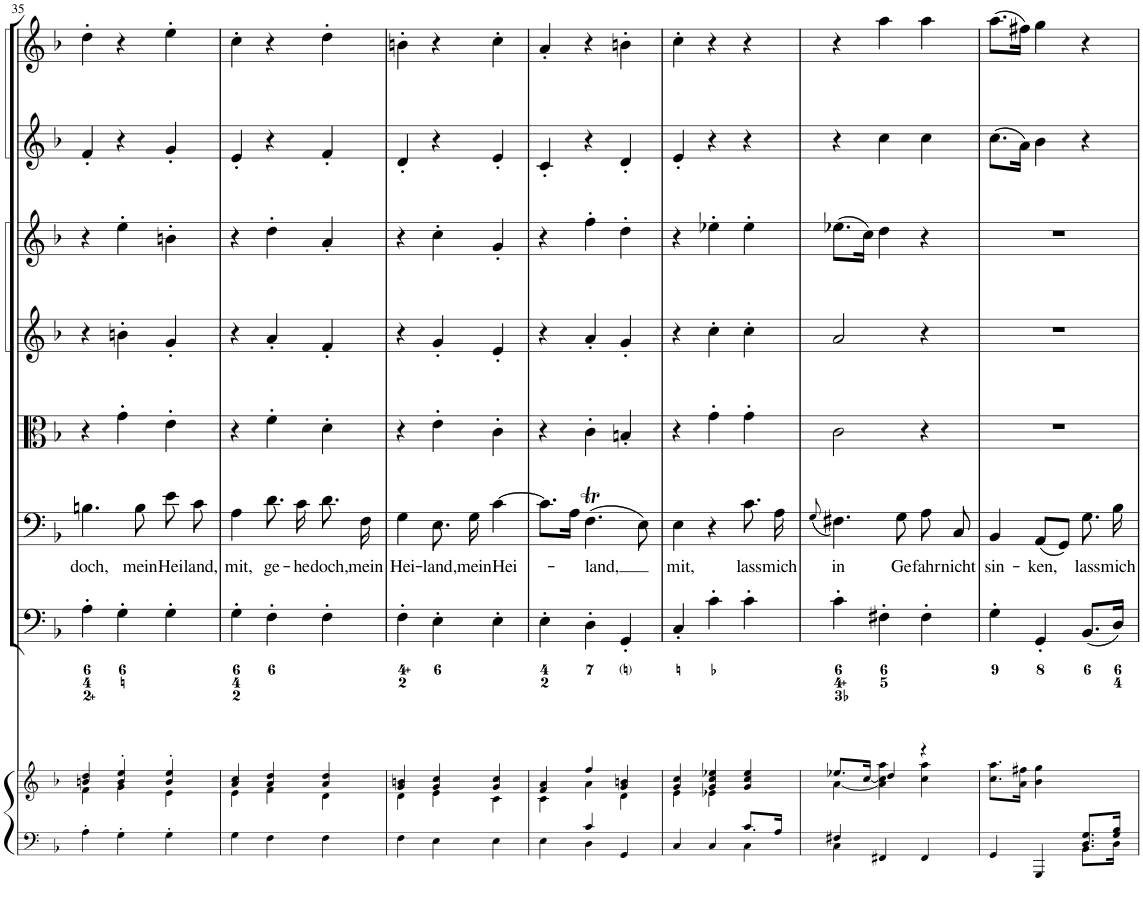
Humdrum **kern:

**kern	**kern	**kern	**kern	**text	**kern	**kern	**kern	**kern	**kern
*part8	*part8	*part7	*part6	*part6	*part5	*part4	*part3	*part2	*part1
*staff9	*staff8	*staff7	*staff6	*staff6	*staff5	*staff4	*staff3	*staff2	*staff1
*I"Piano reduction	*	*I"Continuo	*I"Basso	*	*I"Viola	*I"Violino II	*I"Violino I	*I"Oboe II	*I"Oboe I
*I'Pno	*	*	*	*	*	*	*	*I'Ob	*I'Ob
!!LO:PB:g=z
*clefF4	*clefG2	*clefF4	*clefF4	*	*clefC3	*clefG2	*clefG2	*clefG2	*clefG2
*k[b-]	*k[b-]	*k[b-]	*k[b-]	*	*k[b-]	*k[b-]	*k[b-]	*k[b-]	*k[b-]
*M3/4	*M3/4	*M3/4	*M3/4	*	*M3/4	*M3/4	*M3/4	*M3/4	*M3/4
=35	=35	=35	=35	=35	=35	=35	=35	=35	=35
*	*^	*	*	*	*	*	*	*	*
!	!	!	!	!	!LO:LY:b	!	!	!	!	!
4A'\	4bn/ 4dd/	4f\	4A'\	4.Bn\	doch,	4r	4r	4r	4f'/	4dd'\
4G'\	4b/' 4ee/'	4g\	4G'\	.	.	4g'\	4bn'\	4ee'\	4r	4r
!	!	!	!	!	!LO:LY:b	!	!	!	!	!
.	.	.	.	8B\	mein	.	.	.	.	.
!	!	!	!	!	!LO:LY:b	!	!	!	!	!
4G'\	4b/' 4ee/'	4e\	4G'\	8e\	Hei-	4e'\	4g'/	4bn'\	4g'/	4ee'\
!	!	!	!	!	!LO:LY:b	!	!	!	!	!
.	.	.	.	8c\	-land,	.	.	.	.	.
=36	=36	=36	=36	=36	=36	=36	=36	=36	=36	=36
!	!	!	!	!	!LO:LY:b	!	!	!	!	!
4G\	4a/ 4cc/	4e\	4G'\	4A\	mit,	4r	4r	4r	4e'/	4cc'\
!	!	!	!	!	!LO:LY:b	!	!	!	!	!
4F\	4a/ 4dd/	4f\	4F'\	8.d\	ge-	4f'\	4a'/	4dd'\	4r	4r
!	!	!	!	!	!LO:LY:b	!	!	!	!	!
.	.	.	.	16c\	-he	.	.	.	.	.
!	!	!	!	!	!LO:LY:b	!	!	!	!	!
4F\	4a/ 4dd/	4d\	4F'\	8.d\	doch,	4d'\	4f'/	4a'/	4f'/	4dd'\
!	!	!	!	!	!LO:LY:b	!	!	!	!	!
.	.	.	.	16F\	mein	.	.	.	.	.
=37	=37	=37	=37	=37	=37	=37	=37	=37	=37	=37
!	!	!	!	!	!LO:LY:b	!	!	!	!	!
4F\	4g/ 4bn/	4d\	4F'\	4G\	Hei-	4r	4r	4r	4d'/	4bn'\
!	!	!	!	!	!LO:LY:b	!	!	!	!	!
4E\	4g/ 4cc/	4e\	4E'\	8.E\	-land,	4e'\	4g'/	4cc'\	4r	4r
!	!	!	!	!	!LO:LY:b	!	!	!	!	!
.	.	.	.	16G\	mein	.	.	.	.	.
!	!	!	!	!	!LO:LY:b	!	!	!	!	!
4E\	4g/ 4cc/	4c\	4E'\	[4c\	Hei-	4c'\	4e'/	4g'/	4e'/	4cc'\
=38	=38	=38	=38	=38	=38	=38	=38	=38	=38	=38
*^	*	*	*	*	*	*	*	*	*	*
4ryy	4E\	4f/ 4a/	4c\	4E'\	8.c\L]	.	4r	4r	4r	4c'/	4a'/
.	.	.	.	.	16A\Jk	.	.	.	.	.	.
!	!	!	!	!	!	!LO:LY:b	!	!	!	!	!
4c/	4D\	4ff/	4a\	4D'\	(4.FT\	-land,	4c'\	4a'/	4ff'\	4r	4r
4GG/	4ryy	4g/ 4bn/	4d\	4GG'/	.	.	4Bn'/	4g'/	4dd'\	4d'/	4bn'\
.	.	.	.	.	8E\)	.	.	.	.	.	.
=39	=39	=39	=39	=39	=39	=39	=39	=39	=39	=39	=39
!	!	!	!	!	!	!LO:LY:b	!	!	!	!	!
2ryy	4C/	4g/ 4cc/	4e\	4C'/	4E\	mit,	4r	4r	4r	4e'/	4cc'\
.	4C/	4g/ 4cc/ 4ee-X/	4e-X\	4c'\	4r	.	4g'\	4cc'\	4ee-X'\	4r	4r
!	!	!	!	!	!	!LO:LY:b	!	!	!	!	!
8.c/L	4C\	4g/ 4cc/ 4ee-/	4ryy	4c'\	8.c\	lass-	4g'\	4cc'\	4ee-'\	4r	4r
!	!	!	!	!	!	!LO:LY:b	!	!	!	!	!
16A/Jk	.	.	.	.	16A\	-mich	.	.	.	.	.
=40	=40	=40	=40	=40	=40	=40	=40	=40	=40	=40	=40
.	.	.	.	.	(8qG/	.	.	.	.	.	.
!	!	!	!	!	!	!LO:LY:b	!	!	!	!	!
4F#X/	4C\	8.ee-X/L	[4a\	4c'\	4.F#X\)	in	2c\	2a/	(8.ee-X\L	4r	4r
.	.	[<16cc/Jk	.	.	.	.	.	.	16cc\Jk)	.	.
4FF#X/	2ryy	4dd/	4a\] 4cc\] 4aa\	4F#X'\	.	.	.	.	4dd\	4cc\	4aa\
!	!	!	!	!	!	!LO:LY:b	!	!	!	!	!
.	.	.	.	.	8G\	Ge-	.	.	.	.	.
!	!	!	!	!	!	!LO:LY:b	!	!	!	!	!
4FF#/	.	4r	4cc\ 4aa\	4F#'\	8A\	-fahr	4r	4r	4r	4cc\	4aa\
!	!	!	!	!	!	!LO:LY:b	!	!	!	!	!
.	.	.	.	.	8C/	nicht	.	.	.	.	.
*	*	*v	*v	*	*	*	*	*	*	*	*
=41	=41	=41	=41	=41	=41	=41	=41	=41	=41	=41
!	!	!	!	!	!LO:LY:b	!	!	!	!	!
2ryy	4GG/	8.cc\ 8.aa\L	4G'\	4BB-/	sin-	2.r	2.r	2.r	(8.cc\L	(8.aa\L
.	.	16a\ 16ff#X\Jk	.	.	.	.	.	.	16a\Jk)	16ff#X\Jk)
!	!	!	!	!	!LO:LY:b	!	!	!	!	!
.	4GGG/	4b-\ 4gg\	4GG'/	(8AA/L	ken,	.	.	.	4b-\	4gg\
.	.	.	.	8GG/J)	.	.	.	.	.	.
!	!	!	!	!	!LO:LY:b	!	!	!	!	!
8.D/ 8.G/L	8.BB-\L	4ryy	(8.BB-/L	8.G\	lass	.	.	.	4r	4r
!	!	!	!	!	!LO:LY:b	!	!	!	!	!
16G/ 16B-/Jk	16D\Jk	.	16D/Jk)	16B-\	mich	.	.	.	.	.
*v	*v	*	*	*	*	*	*	*	*	*
=	=	=	=	=	=	=	=	=	=
*-	*-	*-	*-	*-	*-	*-	*-	*-	*-
